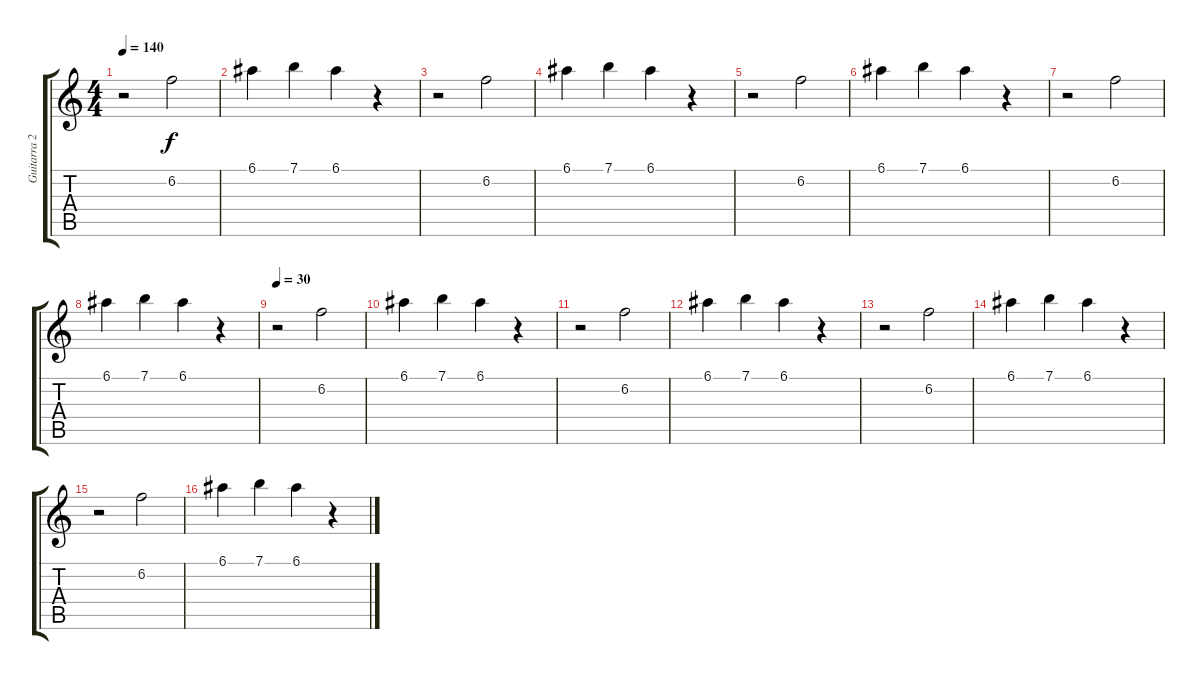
\track ("Guitarra 2 (clean)" "Guitarra 2") {instrument electricguitarclean}
\staff {score tabs}
\tuning (E4 B3 G3 D3 A2 D2) {hide}
\ts (4 4)
\tempo 140
\clef g2
\ks c
r.2{dy f} 6.2.2 |
6.1.4 7.1.4 6.1.4 r.4 |
r.2 6.2.2 |
6.1.4 7.1.4 6.1.4 r.4 |
r.2 6.2.2 |
6.1.4 7.1.4 6.1.4 r.4 |
r.2 6.2.2 |
6.1.4 7.1.4 6.1.4 r.4 |
\tempo 30
r.2 6.2.2 |
6.1.4 7.1.4 6.1.4 r.4 |
r.2 6.2.2 |
6.1.4 7.1.4 6.1.4 r.4 |
r.2 6.2.2 |
6.1.4 7.1.4 6.1.4 r.4 |
r.2 6.2.2 |
6.1.4 7.1.4 6.1.4 r.4
